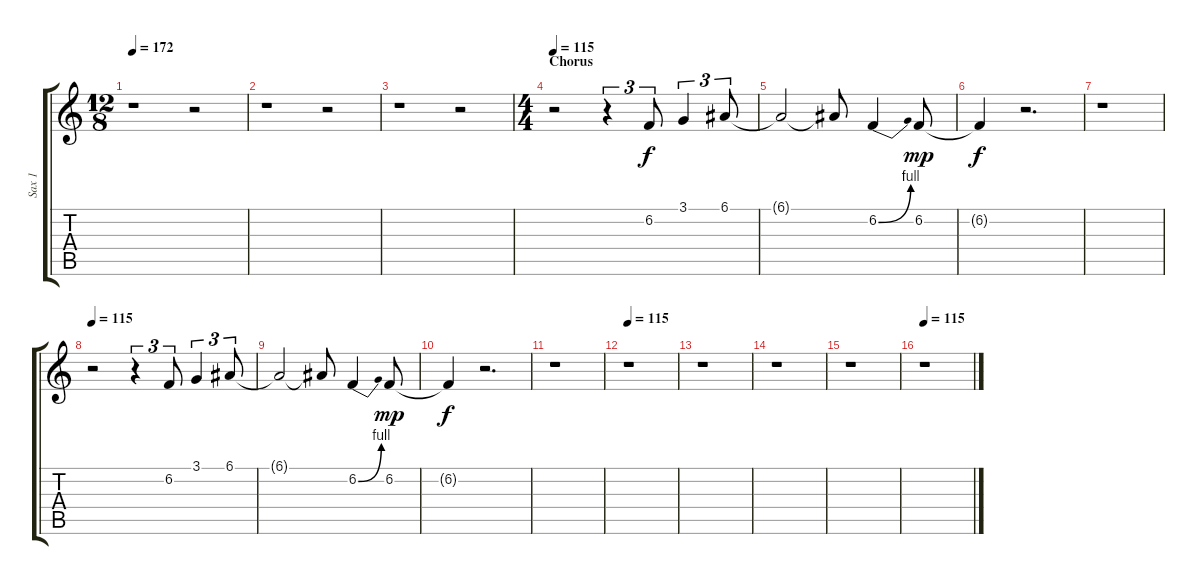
\track ("Sax 1" "Sax 1") {instrument altosax}
\staff {score tabs}
\tuning (E4 B3 G3 D3 A2 E2) {hide}
\ts (12 8)
\tempo 172
\clef g2
\ks c
r.1{dy f} r.2 |
r.1 r.2 |
r.1 r.2 |
\ts (4 4)
\section ("" "Chorus")
\tempo 115
r.2 r.4{tu (3 2)} 6.2.8{tu (3 2)} 3.1.4{tu (3 2)} 6.1.8{tu (3 2)} |
6.1{t}.2 6.1{t}.8 6.2{be (bend 0 0 60 4)}.4 6.2.8{dy mp} |
6.2{t}.4{dy f} r.2{d} |
r.1 |
\tempo 115
r.2 r.4{tu (3 2)} 6.2.8{tu (3 2)} 3.1.4{tu (3 2)} 6.1.8{tu (3 2)} |
6.1{t}.2 6.1{t}.8 6.2{be (bend 0 0 60 4)}.4 6.2.8{dy mp} |
6.2{t}.4{dy f} r.2{d} |
r.1 |
\tempo 115
r.1 |
r.1 |
r.1 |
r.1 |
\tempo 115
r.1
